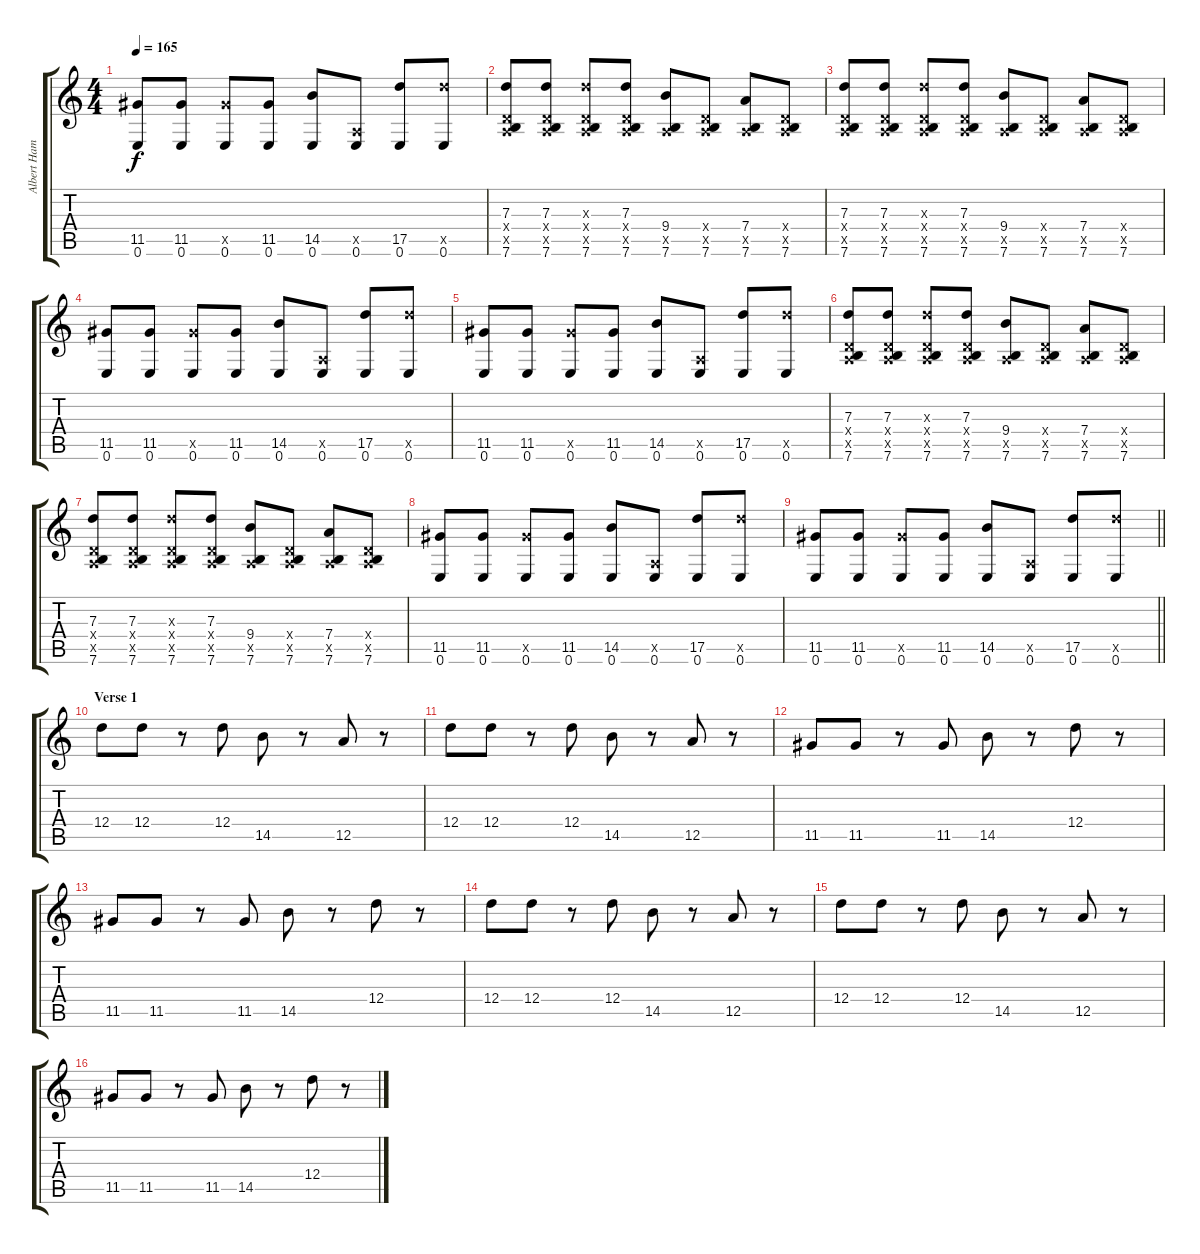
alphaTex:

\track ("Albert Hammond. Jr." "Albert Ham") {instrument distortionguitar}
\staff {score tabs}
\tuning (E4 B3 G3 D3 A2 E2) {hide}
\ts (4 4)
\tempo 165
\clef g2
\ks c
(11.5 0.6).8{dy f} (11.5 0.6).8 (11.5{x} 0.6).8 (11.5 0.6).8 (14.5 0.6).8 (0.5{x} 0.6).8 (17.5 0.6).8 (17.5{x} 0.6).8 |
(7.3 0.4{x} 0.5{x} 7.6).8 (7.3 0.4{x} 0.5{x} 7.6).8 (7.3{x} 0.4{x} 0.5{x} 7.6).8 (7.3 0.4{x} 0.5{x} 7.6).8 (9.4 0.5{x} 7.6).8 (0.4{x} 0.5{x} 7.6).8 (7.4 0.5{x} 7.6).8 (0.4{x} 0.5{x} 7.6).8 |
(7.3 0.4{x} 0.5{x} 7.6).8 (7.3 0.4{x} 0.5{x} 7.6).8 (7.3{x} 0.4{x} 0.5{x} 7.6).8 (7.3 0.4{x} 0.5{x} 7.6).8 (9.4 0.5{x} 7.6).8 (0.4{x} 0.5{x} 7.6).8 (7.4 0.5{x} 7.6).8 (0.4{x} 0.5{x} 7.6).8 |
(11.5 0.6).8 (11.5 0.6).8 (11.5{x} 0.6).8 (11.5 0.6).8 (14.5 0.6).8 (0.5{x} 0.6).8 (17.5 0.6).8 (17.5{x} 0.6).8 |
(11.5 0.6).8 (11.5 0.6).8 (11.5{x} 0.6).8 (11.5 0.6).8 (14.5 0.6).8 (0.5{x} 0.6).8 (17.5 0.6).8 (17.5{x} 0.6).8 |
(7.3 0.4{x} 0.5{x} 7.6).8 (7.3 0.4{x} 0.5{x} 7.6).8 (7.3{x} 0.4{x} 0.5{x} 7.6).8 (7.3 0.4{x} 0.5{x} 7.6).8 (9.4 0.5{x} 7.6).8 (0.4{x} 0.5{x} 7.6).8 (7.4 0.5{x} 7.6).8 (0.4{x} 0.5{x} 7.6).8 |
(7.3 0.4{x} 0.5{x} 7.6).8 (7.3 0.4{x} 0.5{x} 7.6).8 (7.3{x} 0.4{x} 0.5{x} 7.6).8 (7.3 0.4{x} 0.5{x} 7.6).8 (9.4 0.5{x} 7.6).8 (0.4{x} 0.5{x} 7.6).8 (7.4 0.5{x} 7.6).8 (0.4{x} 0.5{x} 7.6).8 |
(11.5 0.6).8 (11.5 0.6).8 (11.5{x} 0.6).8 (11.5 0.6).8 (14.5 0.6).8 (0.5{x} 0.6).8 (17.5 0.6).8 (17.5{x} 0.6).8 |
\barLineRight lightlight
(11.5 0.6).8 (11.5 0.6).8 (11.5{x} 0.6).8 (11.5 0.6).8 (14.5 0.6).8 (0.5{x} 0.6).8 (17.5 0.6).8 (17.5{x} 0.6).8 |
\section ("" "Verse 1")
12.4.8 12.4.8 r.8 12.4.8 14.5.8 r.8 12.5.8 r.8 |
12.4.8 12.4.8 r.8 12.4.8 14.5.8 r.8 12.5.8 r.8 |
11.5.8 11.5.8 r.8 11.5.8 14.5.8 r.8 12.4.8 r.8 |
11.5.8 11.5.8 r.8 11.5.8 14.5.8 r.8 12.4.8 r.8 |
12.4.8 12.4.8 r.8 12.4.8 14.5.8 r.8 12.5.8 r.8 |
12.4.8 12.4.8 r.8 12.4.8 14.5.8 r.8 12.5.8 r.8 |
11.5.8 11.5.8 r.8 11.5.8 14.5.8 r.8 12.4.8 r.8
